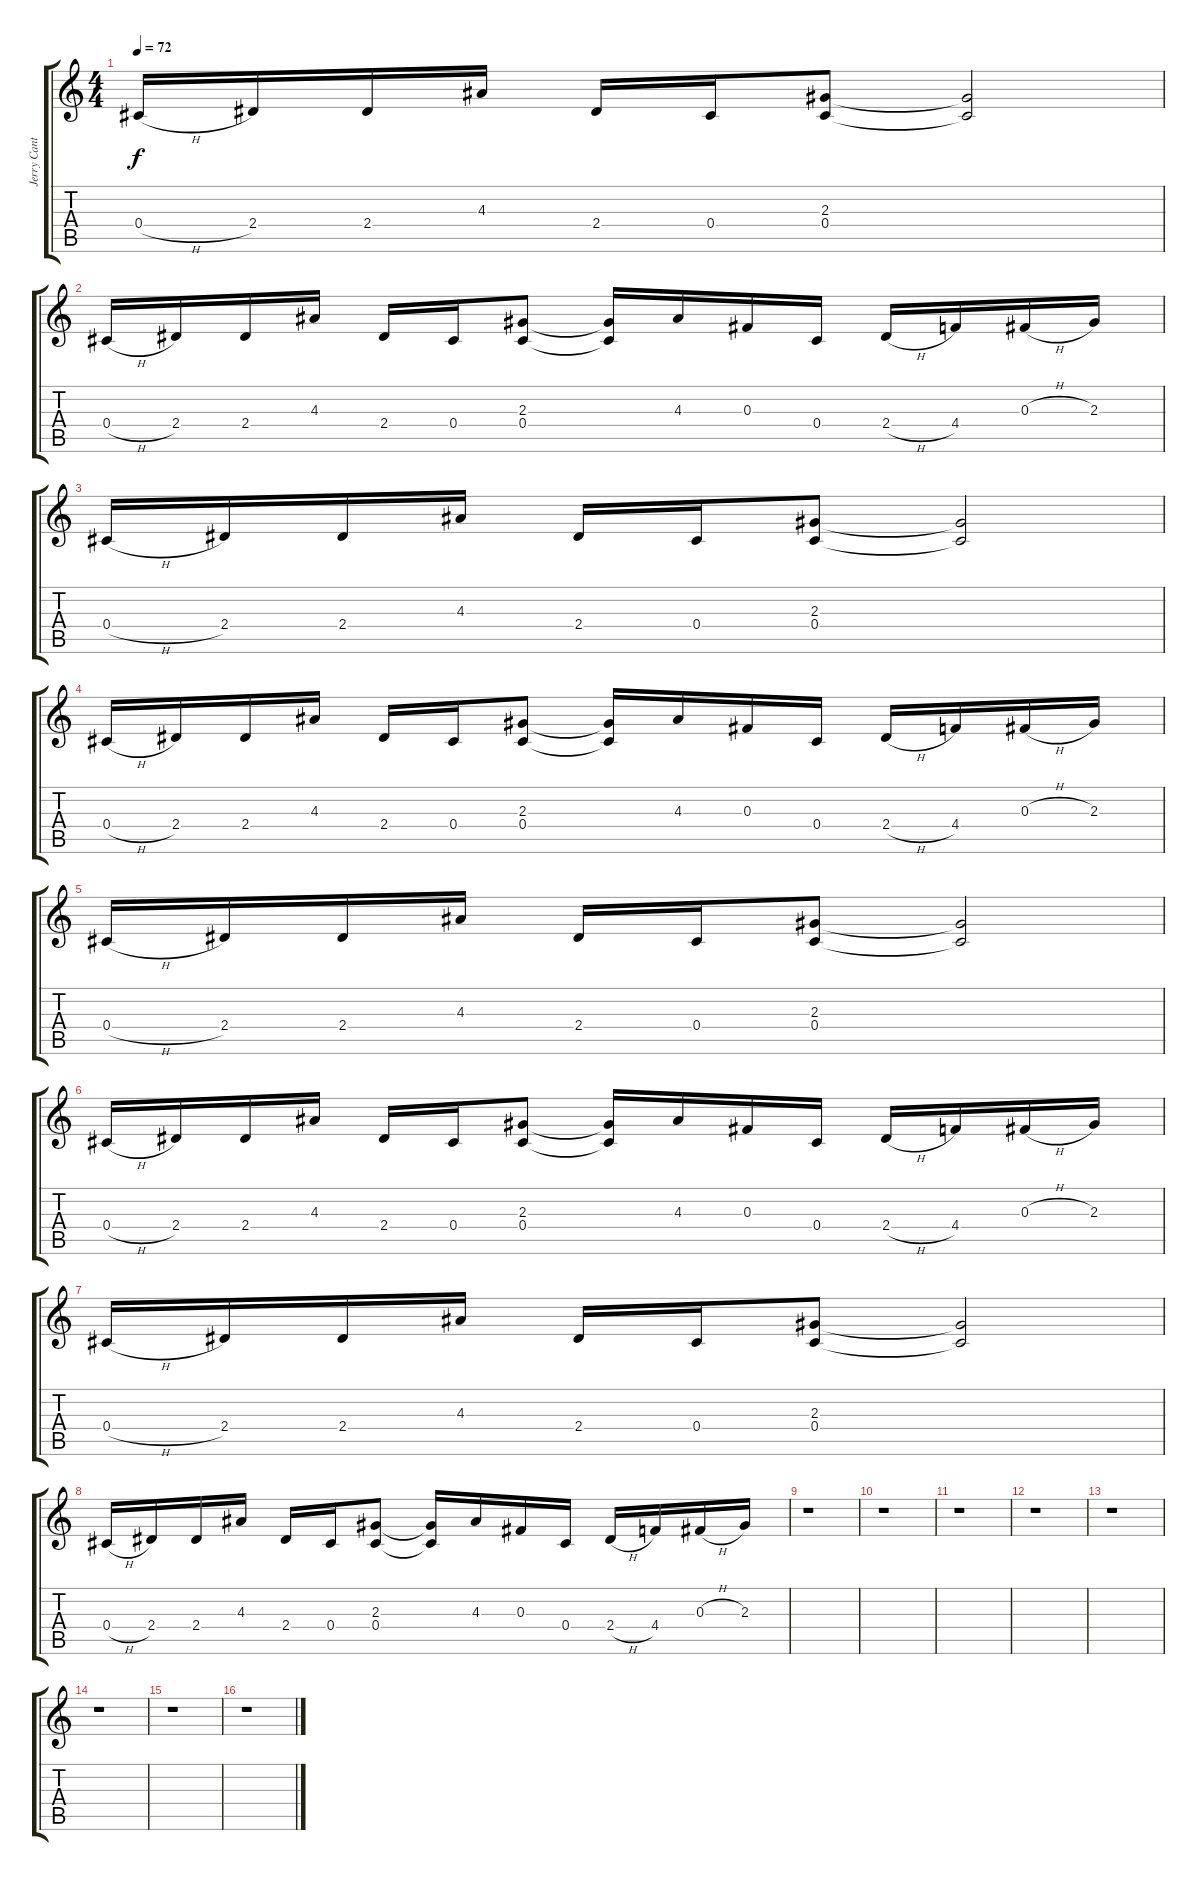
\track ("Jerry Cantrell - Guitar 1 - Clean" "Jerry Cant") {instrument electricguitarclean}
\staff {score tabs}
\tuning (Eb4 Bb3 Gb3 Db3 Ab2 Eb2) {hide}
\ts (4 4)
\tempo 72
\clef g2
\ks c
0.4{h}.16{dy f} 2.4.16 2.4.16 4.3.16 2.4.16 0.4.16 (2.3 0.4).8 (2.3{t} 0.4{t}).2 |
0.4{h}.16 2.4.16 2.4.16 4.3.16 2.4.16 0.4.16 (2.3 0.4).8 (2.3{t} 0.4{t}).16 4.3.16 0.3.16 0.4.16 2.4{h}.16 4.4.16 0.3{h}.16 2.3.16 |
0.4{h}.16 2.4.16 2.4.16 4.3.16 2.4.16 0.4.16 (2.3 0.4).8 (2.3{t} 0.4{t}).2 |
0.4{h}.16 2.4.16 2.4.16 4.3.16 2.4.16 0.4.16 (2.3 0.4).8 (2.3{t} 0.4{t}).16 4.3.16 0.3.16 0.4.16 2.4{h}.16 4.4.16 0.3{h}.16 2.3.16 |
0.4{h}.16 2.4.16 2.4.16 4.3.16 2.4.16 0.4.16 (2.3 0.4).8 (2.3{t} 0.4{t}).2 |
0.4{h}.16 2.4.16 2.4.16 4.3.16 2.4.16 0.4.16 (2.3 0.4).8 (2.3{t} 0.4{t}).16 4.3.16 0.3.16 0.4.16 2.4{h}.16 4.4.16 0.3{h}.16 2.3.16 |
0.4{h}.16 2.4.16 2.4.16 4.3.16 2.4.16 0.4.16 (2.3 0.4).8 (2.3{t} 0.4{t}).2 |
0.4{h}.16 2.4.16 2.4.16 4.3.16 2.4.16 0.4.16 (2.3 0.4).8 (2.3{t} 0.4{t}).16 4.3.16 0.3.16 0.4.16 2.4{h}.16 4.4.16 0.3{h}.16 2.3.16 |
r.1 |
r.1 |
r.1 |
r.1 |
r.1 |
r.1 |
r.1 |
r.1
